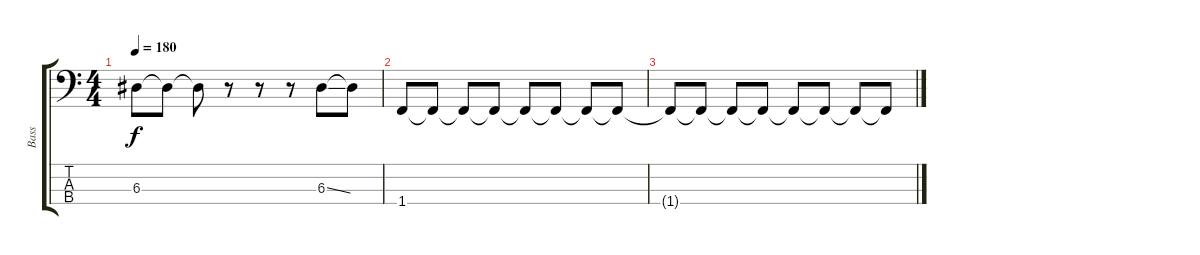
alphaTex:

\track ("Bass" "Bass") {instrument electricbasspick}
\staff {score tabs}
\tuning (G2 D2 A1 E1) {hide}
\ts (4 4)
\tempo 180
\clef f4
\ks c
6.3.8{dy f} 6.3{t}.8 6.3{t}.8 r.8 r.8 r.8 6.3{ss}.8 6.3{t}.8 |
1.4.8 1.4{t}.8 1.4{t}.8 1.4{t}.8{volume 12} 1.4{t}.8 1.4{t}.8{volume 11} 1.4{t}.8 1.4{t}.8{volume 10} |
1.4{t}.8{volume 9} 1.4{t}.8{volume 8} 1.4{t}.8{volume 7} 1.4{t}.8{volume 6} 1.4{t}.8{volume 5} 1.4{t}.8{volume 3} 1.4{t}.8{volume 3} 1.4{t}.8{volume 0}
